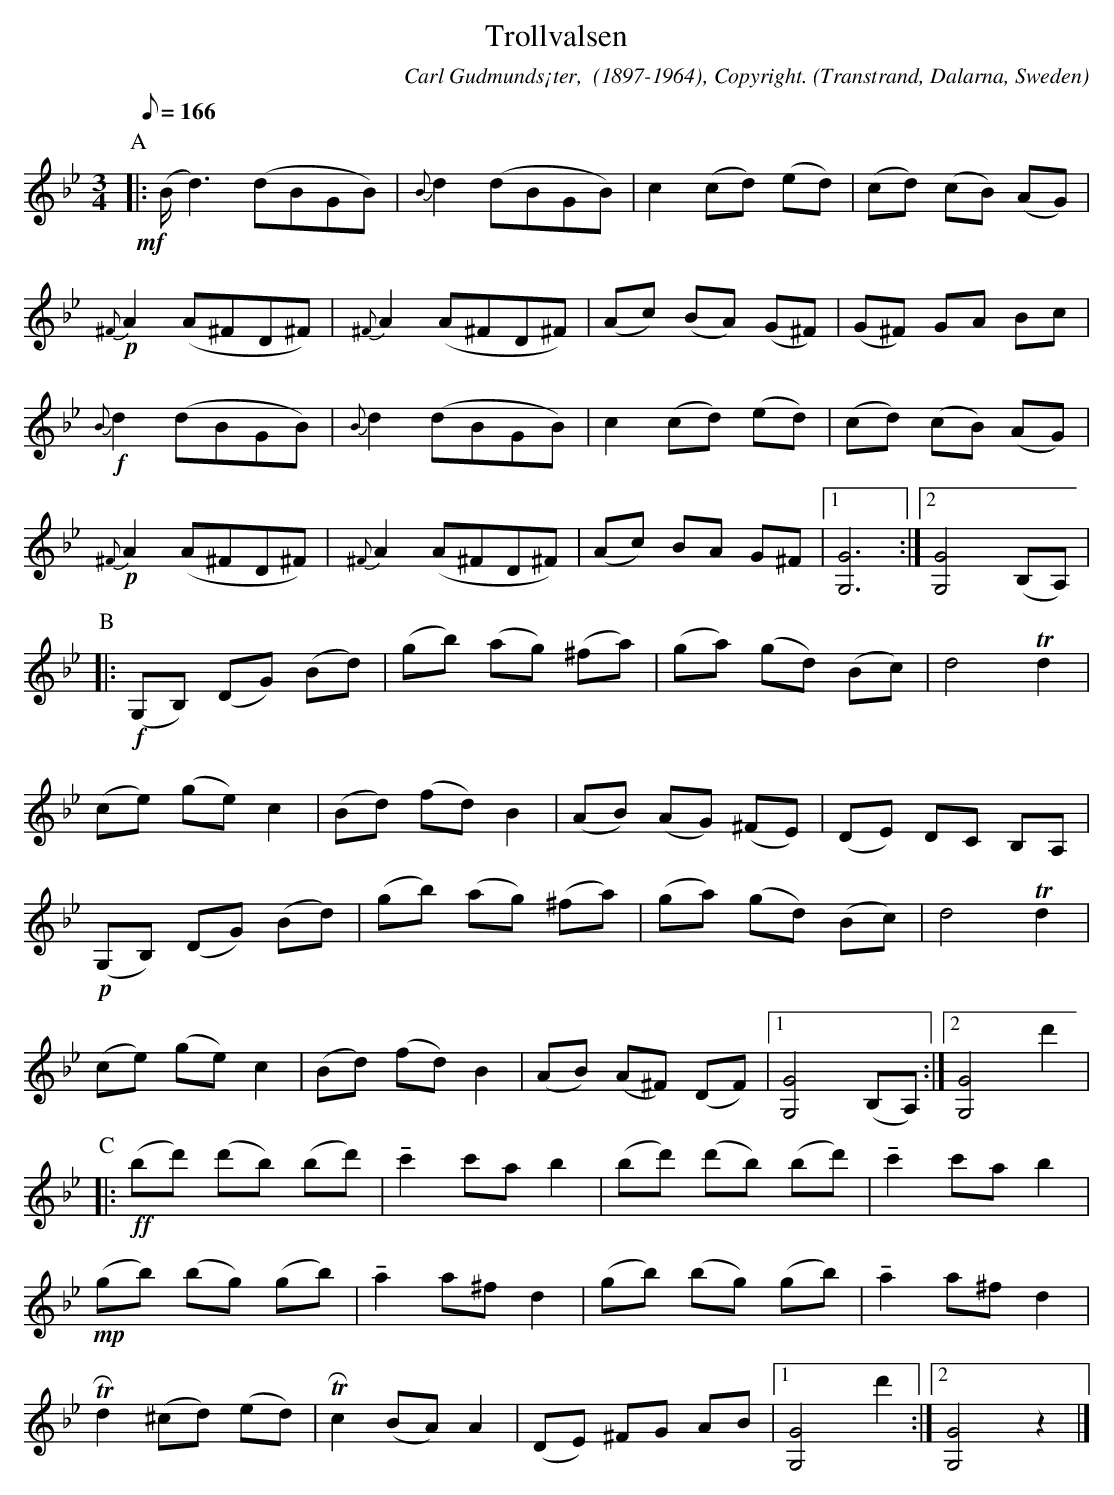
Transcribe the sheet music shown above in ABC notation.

X:1
T: Trollvalsen
O: Transtrand, Dalarna, Sweden
M: 3/4
C: Carl Gudmunds¡ter,  (1897-1964), Copyright.
Q:166 Allegro
K: Gm
P:A
+mf+ |: (B<d2) (dBGB) | {B}d2 (dBGB) | c2 (cd) (ed) | (cd) (cB) (AG) |
+p+ {^F}A2 (A^FD^F) | {^F}A2 (A^FD^F) | (Ac) (BA) (G^F) | (G^F) GA Bc |
+f+ {B}d2 (dBGB) | {B}d2 (dBGB) |  c2 (cd) (ed) | (cd) (cB) (AG) |
+p+ {^F}A2 (A^FD^F) | {^F}A2 (A^FD^F) | (Ac) BA G^F |1 [G6G,6] :|2 [G4G,4] (B,A,)|
P:B
|: +f+ (G,B,) (DG) (Bd) | (gb) (ag) (^fa) | (ga) (gd) (Bc) | d4 Td2 |
(ce) (ge) c2 | (Bd) (fd) B2 | (AB) (AG) (^FE) | (DE) DC B,A, |
+p+ (G,B,) (DG) (Bd) | (gb) (ag) (^fa) | (ga) (gd) (Bc) | d4 Td2 |
(ce) (ge) c2 | (Bd) (fd) B2 | (AB) (A^F) (DF) |1 [G4G,4] (B,A,) :|2 [G4G,4] d'2|
P:C
|: +ff+ (bd') (d'b) (bd') | !tenuto!c'2 c'a b2 | (bd') (d'b) (bd') | !tenuto! c'2 c'a b2 |
+mp+ (gb) (bg) (gb) | !tenuto! a2 a^f d2 | (gb) (bg) (gb) | !tenuto! a2 a^f d2 |
TRd2 (^cd) (ed) | TRc2 (BA) A2 | (DE) ^FG AB |1 [G4G,4] d'2 :|2 [G4G,4] z2 |]
